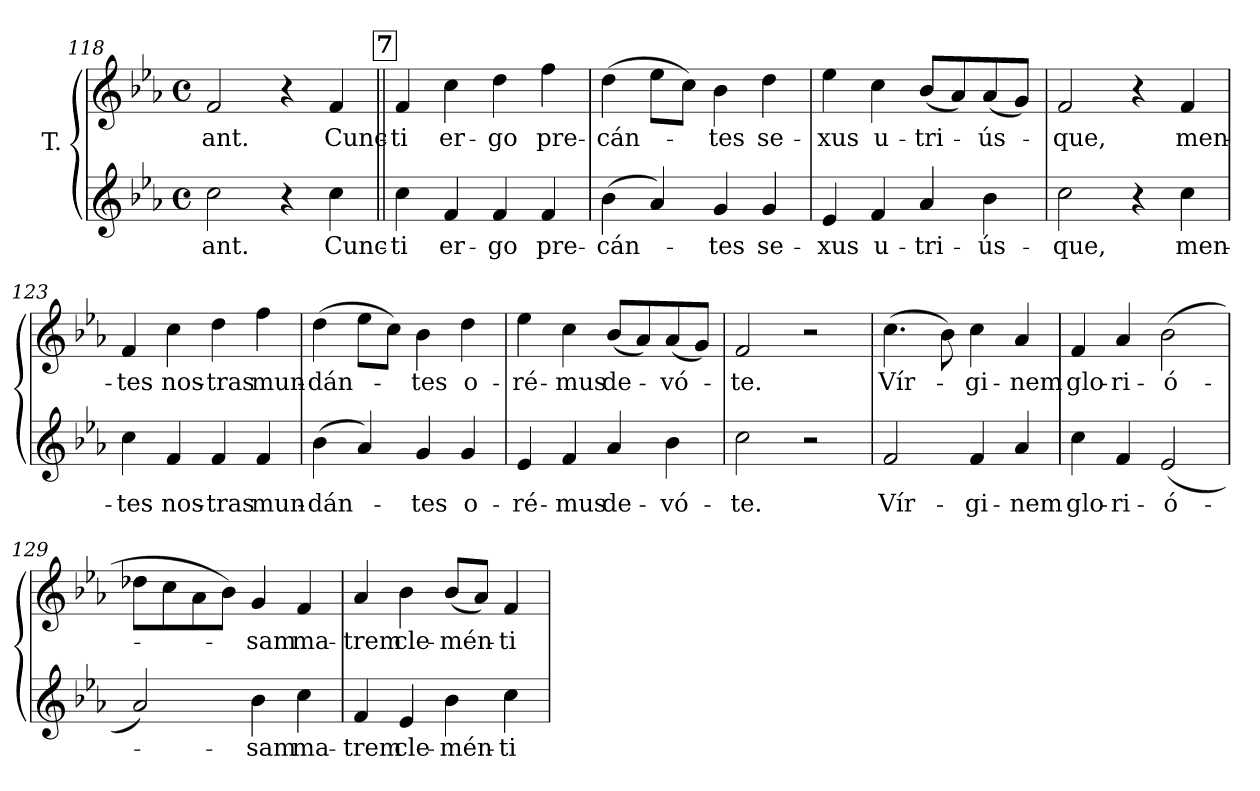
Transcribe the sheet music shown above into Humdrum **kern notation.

**kern	**text	**kern	**text
*part2	*part2	*part1	*part1
*staff2	*staff2	*staff1	*staff1
*I"T.	*	*I"T.	*
*clefG2	*	*clefG2	*
*ITrd2c3	*	*ITrd2c3	*
*k[]	*	*k[]	*
*C:	*	*C:	*
*M4/4	*	*M4/4	*
*met(c)	*	*met(c)	*
=118	=118	=118	=118
!	!LO:LY:b:color=#000000	!	!
!	!	!	!LO:LY:b:color=#000000
2ai\	-ant.	2di/	-ant.
4r	.	4r	.
!	!LO:LY:b:color=#000000	!	!
!	!	!	!LO:LY:b:color=#000000
4ai\	Cunc-	4di/	Cunc-
!!LO:LB:g=z
!!LO:REH:place=s1:B:color=#000000:enc=box:fs=12.282:t=7
=119||	=119||	=119||	=119||
!	!LO:LY:b:color=#000000	!	!
!	!	!	!LO:LY:b:color=#000000
4ai\	-ti	4di/	-ti
!	!LO:LY:b:color=#000000	!	!
!	!	!	!LO:LY:b:color=#000000
4di/	er-	4ai\	er-
!	!LO:LY:b:color=#000000	!	!
!	!	!	!LO:LY:b:color=#000000
4di/	-go	4bi\	-go
!	!LO:LY:b:color=#000000	!	!
!	!	!	!LO:LY:b:color=#000000
4di/	pre-	4ddi\	pre-
=120	=120	=120	=120
!	!LO:LY:b:color=#000000	!	!
!	!	!	!LO:LY:b:color=#000000
(4gi\	-cán-	(4bi\	-cán-
4fi/)	.	8cci\L	.
.	.	8ai\J)	.
!	!LO:LY:b:color=#000000	!	!
!	!	!	!LO:LY:b:color=#000000
4ei/	-tes	4gi\	-tes
!	!LO:LY:b:color=#000000	!	!
!	!	!	!LO:LY:b:color=#000000
4ei/	se-	4bi\	se-
=121	=121	=121	=121
!	!LO:LY:b:color=#000000	!	!
!	!	!	!LO:LY:b:color=#000000
4ci/	-xus	4cci\	-xus
!	!LO:LY:b:color=#000000	!	!
!	!	!	!LO:LY:b:color=#000000
4di/	u-	4ai\	u-
!	!LO:LY:b:color=#000000	!	!
!	!	!	!LO:LY:b:color=#000000
4fi/	-tri-	(8gi/L	-tri-
.	.	8fi/)	.
!	!LO:LY:b:color=#000000	!	!
!	!	!	!LO:LY:b:color=#000000
4gi\	-ús-	(8fi/	-ús-
.	.	8ei/J)	.
=122	=122	=122	=122
!	!LO:LY:b:color=#000000	!	!
!	!	!	!LO:LY:b:color=#000000
2ai\	-que,	2di/	-que,
4r	.	4r	.
!	!LO:LY:b:color=#000000	!	!
!	!	!	!LO:LY:b:color=#000000
4ai\	men-	4di/	men-
=123	=123	=123	=123
!	!LO:LY:b:color=#000000	!	!
!	!	!	!LO:LY:b:color=#000000
4ai\	-tes	4di/	-tes
!	!LO:LY:b:color=#000000	!	!
!	!	!	!LO:LY:b:color=#000000
4di/	nos-	4ai\	nos-
!	!LO:LY:b:color=#000000	!	!
!	!	!	!LO:LY:b:color=#000000
4di/	-tras	4bi\	-tras
!	!LO:LY:b:color=#000000	!	!
!	!	!	!LO:LY:b:color=#000000
4di/	mun-	4ddi\	mun-
=124	=124	=124	=124
!	!LO:LY:b:color=#000000	!	!
!	!	!	!LO:LY:b:color=#000000
(4gi\	-dán-	(4bi\	-dán-
4fi/)	.	8cci\L	.
.	.	8ai\J)	.
!	!LO:LY:b:color=#000000	!	!
!	!	!	!LO:LY:b:color=#000000
4ei/	-tes	4gi\	-tes
!	!LO:LY:b:color=#000000	!	!
!	!	!	!LO:LY:b:color=#000000
4ei/	o-	4bi\	o-
=125	=125	=125	=125
!	!LO:LY:b:color=#000000	!	!
!	!	!	!LO:LY:b:color=#000000
4ci/	-ré-	4cci\	-ré-
!	!LO:LY:b:color=#000000	!	!
!	!	!	!LO:LY:b:color=#000000
4di/	-mus	4ai\	-mus
!	!LO:LY:b:color=#000000	!	!
!	!	!	!LO:LY:b:color=#000000
4fi/	de-	(8gi/L	de-
.	.	8fi/)	.
!	!LO:LY:b:color=#000000	!	!
!	!	!	!LO:LY:b:color=#000000
4gi\	-vó-	(8fi/	-vó-
.	.	8ei/J)	.
!!LO:LB:g=z
=126	=126	=126	=126
!	!LO:LY:b:color=#000000	!	!
!	!	!	!LO:LY:b:color=#000000
2ai\	-te.	2di/	-te.
2r	.	2r	.
=127	=127	=127	=127
!	!LO:LY:b:color=#000000	!	!
!	!	!	!LO:LY:b:color=#000000
2di/	Vír-	(4.ai\	Vír-
.	.	8gi\)	.
!	!LO:LY:b:color=#000000	!	!
!	!	!	!LO:LY:b:color=#000000
4di/	-gi-	4ai\	-gi-
!	!LO:LY:b:color=#000000	!	!
!	!	!	!LO:LY:b:color=#000000
4fi/	-nem	4fi/	-nem
=128	=128	=128	=128
!	!LO:LY:b:color=#000000	!	!
!	!	!	!LO:LY:b:color=#000000
4ai\	glo-	4di/	glo-
!	!LO:LY:b:color=#000000	!	!
!	!	!	!LO:LY:b:color=#000000
4di/	-ri-	4fi/	-ri-
!	!LO:LY:b:color=#000000	!	!
!	!	!	!LO:LY:b:color=#000000
(2ci/	-ó-	(2gi\	-ó-
=129	=129	=129	=129
2fi/)	.	8b-Xi\L	.
.	.	8ai\	.
.	.	8fi\	.
.	.	8gi\J)	.
!	!LO:LY:b:color=#000000	!	!
!	!	!	!LO:LY:b:color=#000000
4gi\	-sam	4ei/	-sam
!	!LO:LY:b:color=#000000	!	!
!	!	!	!LO:LY:b:color=#000000
4ai\	ma-	4di/	ma-
=130	=130	=130	=130
!	!LO:LY:b:color=#000000	!	!
!	!	!	!LO:LY:b:color=#000000
4di/	-trem	4fi/	-trem
!	!LO:LY:b:color=#000000	!	!
!	!	!	!LO:LY:b:color=#000000
4ci/	cle-	4gi\	cle-
!	!LO:LY:b:color=#000000	!	!
!	!	!	!LO:LY:b:color=#000000
4gi\	-mén-	(8gi/L	-mén-
.	.	8fi/J)	.
!	!LO:LY:b:color=#000000	!	!
!	!	!	!LO:LY:b:color=#000000
4ai\	-ti-	4di/	-ti-
=	=	=	=
*-	*-	*-	*-
